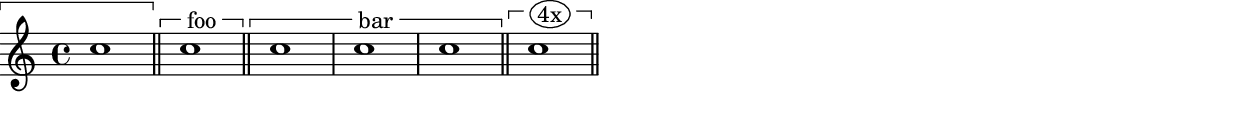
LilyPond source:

%% Generated by lilypond-book
%% Options: [exampleindent=10.16\mm,indent=0\mm,line-width=160\mm]
\include "lilypond-book-preamble.ly"


% ****************************************************************
% Start cut-&-pastable-section
% ****************************************************************

#(ly:set-option 'eps-box-padding 3.000000)



\paper {
  indent = 0\mm
  line-width = 160\mm
  % offset the left padding, also add 1mm as lilypond creates cropped
  % images with a little space on the right
  line-width = #(- line-width (* mm  3.000000) (* mm 1))
}

\layout {
  
}




% ****************************************************************
% ly snippet:
% ****************************************************************
\sourcefilename "/lilypond-2.23.82/input/regression/measure-spanner.ly"
\sourcefileline 0
\version "2.21.0"

\header {
  texidoc="
Measure spanners can span single and multiple measures.  They
may be texted or untexted and hold markups.
"
}

\new Staff {
  \startMeasureSpanner c''1\stopMeasureSpanner
  \bar "||"
  \tweak text #"foo"
  \startMeasureSpanner c''1\stopMeasureSpanner
  \bar "||"
  \tweak text #"bar" \startMeasureSpanner c''1
  c''1
  c''1\stopMeasureSpanner
  \bar "||"
  \tweak text \markup \ellipse "4x"
  \startMeasureSpanner c''1\stopMeasureSpanner
  \bar "||"
}

\layout {
  \context {
    \Staff
    \consists "Measure_spanner_engraver"
  }
}



% ****************************************************************
% end ly snippet
% ****************************************************************
